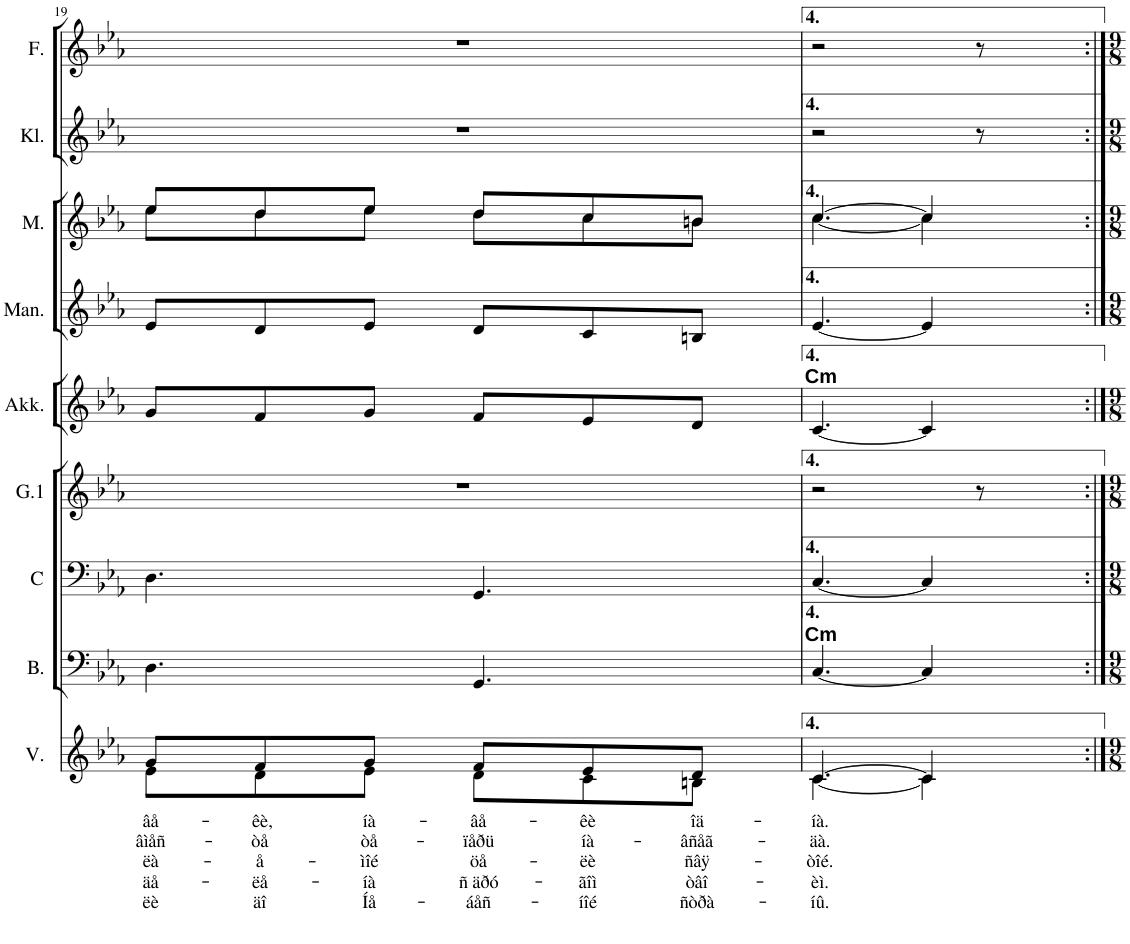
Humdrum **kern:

**kern	**text	**text	**text	**text	**text	**kern	**kern	**kern	**kern	**kern	**kern	**kern	**kern
*part9	*part9	*part9	*part9	*part9	*part9	*part8	*part7	*part6	*part5	*part4	*part3	*part2	*part1
*staff9	*staff9	*staff9	*staff9	*staff9	*staff9	*staff8	*staff7	*staff6	*staff5	*staff4	*staff3	*staff2	*staff1
*I"Vokal	*	*	*	*	*	*I"Baß	*I"Cello	*I"Geige 1	*I"Akkordeon	*I"Mandola	*I"Mandoline	*I"Klarinette	*I"Flöte
*I'V.	*	*	*	*	*	*I'B.	*I'C	*I'G.1	*I'Akk.	*I'Man.	*I'M.	*I'Kl.	*I'F.
!!LO:PB:g=z
*clefG2	*	*	*	*	*	*clefF4	*clefF4	*clefG2	*clefG2	*clefG2	*clefG2	*clefG2	*clefG2
*	*	*	*	*	*	*	*	*	*	*	*	*Trd1c2	*
*k[b-e-a-]	*	*	*	*	*	*k[b-e-a-]	*k[b-e-a-]	*k[b-e-a-]	*k[b-e-a-]	*k[b-e-a-]	*k[b-e-a-]	*k[b-e-a-]	*k[b-e-a-]
*M6/8	*	*	*	*	*	*M6/8	*M6/8	*M6/8	*M6/8	*M6/8	*M6/8	*M6/8	*M6/8
=19	=19	=19	=19	=19	=19	=19	=19	=19	=19	=19	=19	=19	=19
!	!LO:LY:b	!LO:LY:b	!LO:LY:b	!LO:LY:b	!LO:LY:b	!	!	!	!	!	!	!	!
*^	*	*	*	*	*	*	*	*	*	*	*^	*	*
8g/L	8e-\L	âå-	âìåñ-	ëà-	äå-	ëè	4.D\	4.D\	2.r	8g/L	8e-/L	8ee-/L	8ee-\L	2.r	2.r
!	!	!LO:LY:b	!LO:LY:b	!LO:LY:b	!LO:LY:b	!LO:LY:b	!	!	!	!	!	!	!	!	!
8f/	8d\	êè,	òå	å-	ëå-	äî	.	.	.	8f/	8d/	8dd/	8dd\	.	.
!	!	!LO:LY:b	!LO:LY:b	!LO:LY:b	!LO:LY:b	!LO:LY:b	!	!	!	!	!	!	!	!	!
8g/J	8e-\J	íà-	òå-	ìîé	íà	Íå-	.	.	.	8g/J	8e-/J	8ee-/J	8ee-\J	.	.
!	!	!LO:LY:b	!LO:LY:b	!LO:LY:b	!LO:LY:b	!LO:LY:b	!	!	!	!	!	!	!	!	!
8f/L	8d\L	âå-	ïåðü	öå-	ñ äðó-	áåñ-	4.GG/	4.GG/	.	8f/L	8d/L	8dd/L	8dd\L	.	.
!	!	!LO:LY:b	!LO:LY:b	!LO:LY:b	!LO:LY:b	!LO:LY:b	!	!	!	!	!	!	!	!	!
8e-/	8c\	êè	íà-	ëè	ãîì	íîé	.	.	.	8e-/	8c/	8cc/	8cc\	.	.
!	!	!LO:LY:b	!LO:LY:b	!LO:LY:b	!LO:LY:b	!LO:LY:b	!	!	!	!	!	!	!	!	!
8d/J	8Bn\J	îä-	âñåã-	ñâÿ-	òâî-	ñòðà-	.	.	.	8d/J	8Bn/J	8bn/J	8b\J	.	.
=20	=20	=20	=20	=20	=20	=20	=20	=20	=20	=20	=20	=20	=20	=20	=20
!	!	!	!	!	!	!	!	!	!	!LO:TX:a:B:t=Cm	!	!	!	!	!
!	!	!	!	!	!	!	!LO:TX:a:B:t=Cm	!	!	!	!	!	!	!	!
!	!	!LO:LY:b	!LO:LY:b	!LO:LY:b	!LO:LY:b	!LO:LY:b	!	!	!	!	!	!	!	!	!
[4.c/	[4.c\	íà.	äà.	òîé.	èì.	íû.	[4.C/	[4.C/	2r	[4.c/	[4.e-/	[4.cc/	[4.cc\	2r	2r
4c/]	4c\]	.	.	.	.	.	4C/]	4C/]	.	4c/]	4e-/]	4cc/]	4cc\]	.	.
.	.	.	.	.	.	.	.	.	8r	.	.	.	.	8r	8r
*v	*v	*	*	*	*	*	*	*	*	*	*	*v	*v	*	*
=:|!	=:|!	=:|!	=:|!	=:|!	=:|!	=:|!	=:|!	=:|!	=:|!	=:|!	=:|!	=:|!	=:|!
*-	*-	*-	*-	*-	*-	*-	*-	*-	*-	*-	*-	*-	*-
